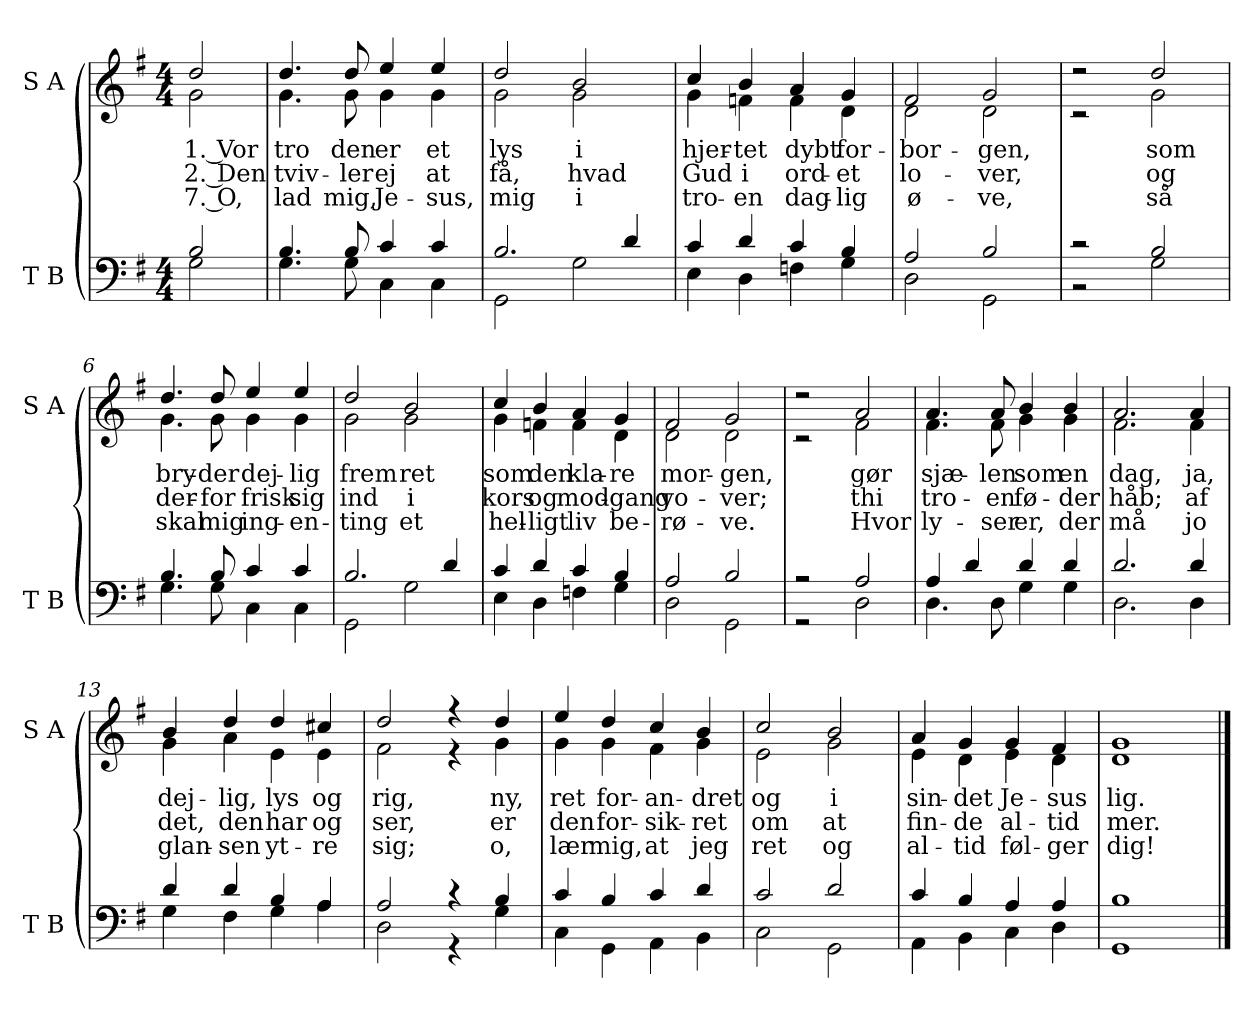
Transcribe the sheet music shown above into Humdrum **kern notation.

**kern	**kern	**text	**text	**text
*part2	*part1	*part1	*part1	*part1
*staff2	*staff1	*staff1	*staff1	*staff1
*I"T B	*I"S A	*	*	*
*I'T B	*I'S A	*	*	*
*clefF4	*clefG2	*	*	*
*k[f#]	*k[f#]	*	*	*
*M4/4	*M4/4	*	*	*
=	=	=	=	=
*^	*	*	*	*
!	!	!	!LO:LY:b	!LO:LY:b	!LO:LY:b
*	*	*^	*	*	*
2B/	2G\	2dd/	2g\	1. Vor	2. Den	7. O,
=1	=1	=1	=1	=1	=1	=1
!	!	!	!	!LO:LY:b	!LO:LY:b	!LO:LY:b
4.B/	4.G\	4.dd/	4.g\	tro	tviv-	lad
!	!	!	!	!LO:LY:b	!LO:LY:b	!LO:LY:b
8B/	8G\	8dd/	8g\	den	-ler	mig,
!	!	!	!	!LO:LY:b	!LO:LY:b	!LO:LY:b
4c/	4C\	4ee/	4g\	er	ej	Je-
!	!	!	!	!LO:LY:b	!LO:LY:b	!LO:LY:b
4c/	4C\	4ee/	4g\	et	at	-sus,
=2	=2	=2	=2	=2	=2	=2
!	!	!	!	!LO:LY:b	!LO:LY:b	!LO:LY:b
2.B/	2GG\	2dd/	2g\	lys	få,	mig
!	!	!	!	!LO:LY:b	!LO:LY:b	!LO:LY:b
.	2G\	2b/	2g\	i	hvad	i
4d/	.	.	.	.	.	.
=3	=3	=3	=3	=3	=3	=3
!	!	!	!	!LO:LY:b	!LO:LY:b	!LO:LY:b
4c/	4E\	4cc/	4g\	hjer-	Gud	tro-
!	!	!	!	!LO:LY:b	!LO:LY:b	!LO:LY:b
4d/	4D\	4b/	4fn\	-tet	i	-en
!	!	!	!	!LO:LY:b	!LO:LY:b	!LO:LY:b
4c/	4Fn\	4a/	4f\	dybt	ord-	dag-
!	!	!	!	!LO:LY:b	!LO:LY:b	!LO:LY:b
4B/	4G\	4g/	4d\	for-	-et	-lig
=4	=4	=4	=4	=4	=4	=4
!	!	!	!	!LO:LY:b	!LO:LY:b	!LO:LY:b
2A/	2D\	2f#/	2d\	-bor-	lo-	ø-
!	!	!	!	!LO:LY:b	!LO:LY:b	!LO:LY:b
2B/	2GG\	2g/	2d\	-gen,	-ver,	-ve,
=5	=5	=5	=5	=5	=5	=5
2r	2r	2r	2r	.	.	.
!	!	!	!	!LO:LY:b	!LO:LY:b	!LO:LY:b
2B/	2G\	2dd/	2g\	som	og	så
=6	=6	=6	=6	=6	=6	=6
!	!	!	!	!LO:LY:b	!LO:LY:b	!LO:LY:b
4.B/	4.G\	4.dd/	4.g\	bry-	der-	skal
!	!	!	!	!LO:LY:b	!LO:LY:b	!LO:LY:b
8B/	8G\	8dd/	8g\	-der	-for	mig
!	!	!	!	!LO:LY:b	!LO:LY:b	!LO:LY:b
4c/	4C\	4ee/	4g\	dej-	frisk	ing-
!	!	!	!	!LO:LY:b	!LO:LY:b	!LO:LY:b
4c/	4C\	4ee/	4g\	-lig	sig	-en-
=7	=7	=7	=7	=7	=7	=7
!	!	!	!	!LO:LY:b	!LO:LY:b	!LO:LY:b
2.B/	2GG\	2dd/	2g\	frem	ind	-ting
!	!	!	!	!LO:LY:b	!LO:LY:b	!LO:LY:b
.	2G\	2b/	2g\	ret	i	et
4d/	.	.	.	.	.	.
=8	=8	=8	=8	=8	=8	=8
!	!	!	!	!LO:LY:b	!LO:LY:b	!LO:LY:b
4c/	4E\	4cc/	4g\	som	kors	hel-
!	!	!	!	!LO:LY:b	!LO:LY:b	!LO:LY:b
4d/	4D\	4b/	4fn\	den	og	-ligt
!	!	!	!	!LO:LY:b	!LO:LY:b	!LO:LY:b
4c/	4Fn\	4a/	4f\	kla-	mod-	liv
!	!	!	!	!LO:LY:b	!LO:LY:b	!LO:LY:b
4B/	4G\	4g/	4d\	-re	-gang	be-
!!LO:LB:g=z	!!
=9	=9	=9	=9	=9	=9	=9
!	!	!	!	!LO:LY:b	!LO:LY:b	!LO:LY:b
2A/	2D\	2f#/	2d\	mor-	vo-	-rø-
!	!	!	!	!LO:LY:b	!LO:LY:b	!LO:LY:b
2B/	2GG\	2g/	2d\	-gen,	-ver;	-ve.
=10	=10	=10	=10	=10	=10	=10
2r	2r	2r	2r	.	.	.
!	!	!	!	!LO:LY:b	!LO:LY:b	!LO:LY:b
2A/	2D\	2a/	2f#\	gør	thi	Hvor
=11	=11	=11	=11	=11	=11	=11
!	!	!	!	!LO:LY:b	!LO:LY:b	!LO:LY:b
4A/	4.D\	4.a/	4.f#\	sjæ-	tro-	ly-
4d/	.	.	.	.	.	.
!	!	!	!	!LO:LY:b	!LO:LY:b	!LO:LY:b
.	8D\	8a/	8f#\	-len	-en	-ser
!	!	!	!	!LO:LY:b	!LO:LY:b	!LO:LY:b
4d/	4G\	4b/	4g\	som	fø-	er,
!	!	!	!	!LO:LY:b	!LO:LY:b	!LO:LY:b
4d/	4G\	4b/	4g\	en	-der	der
=12	=12	=12	=12	=12	=12	=12
!	!	!	!	!LO:LY:b	!LO:LY:b	!LO:LY:b
2.d/	2.D\	2.a/	2.f#\	dag,	håb;	må
!	!	!	!	!LO:LY:b	!LO:LY:b	!LO:LY:b
4d/	4D\	4a/	4f#\	ja,	af	jo
=13	=13	=13	=13	=13	=13	=13
!	!	!	!	!LO:LY:b	!LO:LY:b	!LO:LY:b
4d/	4G\	4b/	4g\	dej-	det,	glan-
!	!	!	!	!LO:LY:b	!LO:LY:b	!LO:LY:b
4d/	4F#\	4dd/	4a\	-lig,	den	-sen
!	!	!	!	!LO:LY:b	!LO:LY:b	!LO:LY:b
4B/	4G\	4dd/	4e\	lys	har	yt-
!	!	!	!	!LO:LY:b	!LO:LY:b	!LO:LY:b
4A/	4A\	4cc#X/	4e\	og	og	-re
=14	=14	=14	=14	=14	=14	=14
!	!	!	!	!LO:LY:b	!LO:LY:b	!LO:LY:b
2A/	2D\	2dd/	2f#\	rig,	ser,	sig;
4r	4r	4r	4r	.	.	.
!	!	!	!	!LO:LY:b	!LO:LY:b	!LO:LY:b
4B/	4G\	4dd/	4g\	ny,	er	o,
=15	=15	=15	=15	=15	=15	=15
!	!	!	!	!LO:LY:b	!LO:LY:b	!LO:LY:b
4c/	4C\	4ee/	4g\	ret	den	lær
!	!	!	!	!LO:LY:b	!LO:LY:b	!LO:LY:b
4B/	4GG\	4dd/	4g\	for-	for-	mig,
!	!	!	!	!LO:LY:b	!LO:LY:b	!LO:LY:b
4c/	4AA\	4cc/	4f#\	-an-	-sik-	at
!	!	!	!	!LO:LY:b	!LO:LY:b	!LO:LY:b
4d/	4BB\	4b/	4g\	-dret	-ret	jeg
=16	=16	=16	=16	=16	=16	=16
!	!	!	!	!LO:LY:b	!LO:LY:b	!LO:LY:b
2c/	2C\	2cc/	2e\	og	om	ret
!	!	!	!	!LO:LY:b	!LO:LY:b	!LO:LY:b
2d/	2GG\	2b/	2g\	i	at	og
=17	=17	=17	=17	=17	=17	=17
!	!	!	!	!LO:LY:b	!LO:LY:b	!LO:LY:b
4c/	4AA\	4a/	4e\	sin-	fin-	al-
!	!	!	!	!LO:LY:b	!LO:LY:b	!LO:LY:b
4B/	4BB\	4g/	4d\	-det	-de	-tid
!	!	!	!	!LO:LY:b	!LO:LY:b	!LO:LY:b
4A/	4C\	4g/	4e\	Je-	al-	føl-
!	!	!	!	!LO:LY:b	!LO:LY:b	!LO:LY:b
4A/	4D\	4f#/	4d\	-sus	-tid	-ger
!!LO:LB:g=z	!!
=18	=18	=18	=18	=18	=18	=18
!	!	!	!	!LO:LY:b	!LO:LY:b	!LO:LY:b
1B	1GG	1g	1d	lig.	mer.	dig!
*v	*v	*	*	*	*	*
*	*v	*v	*	*	*
==	==	==	==	==
*-	*-	*-	*-	*-
